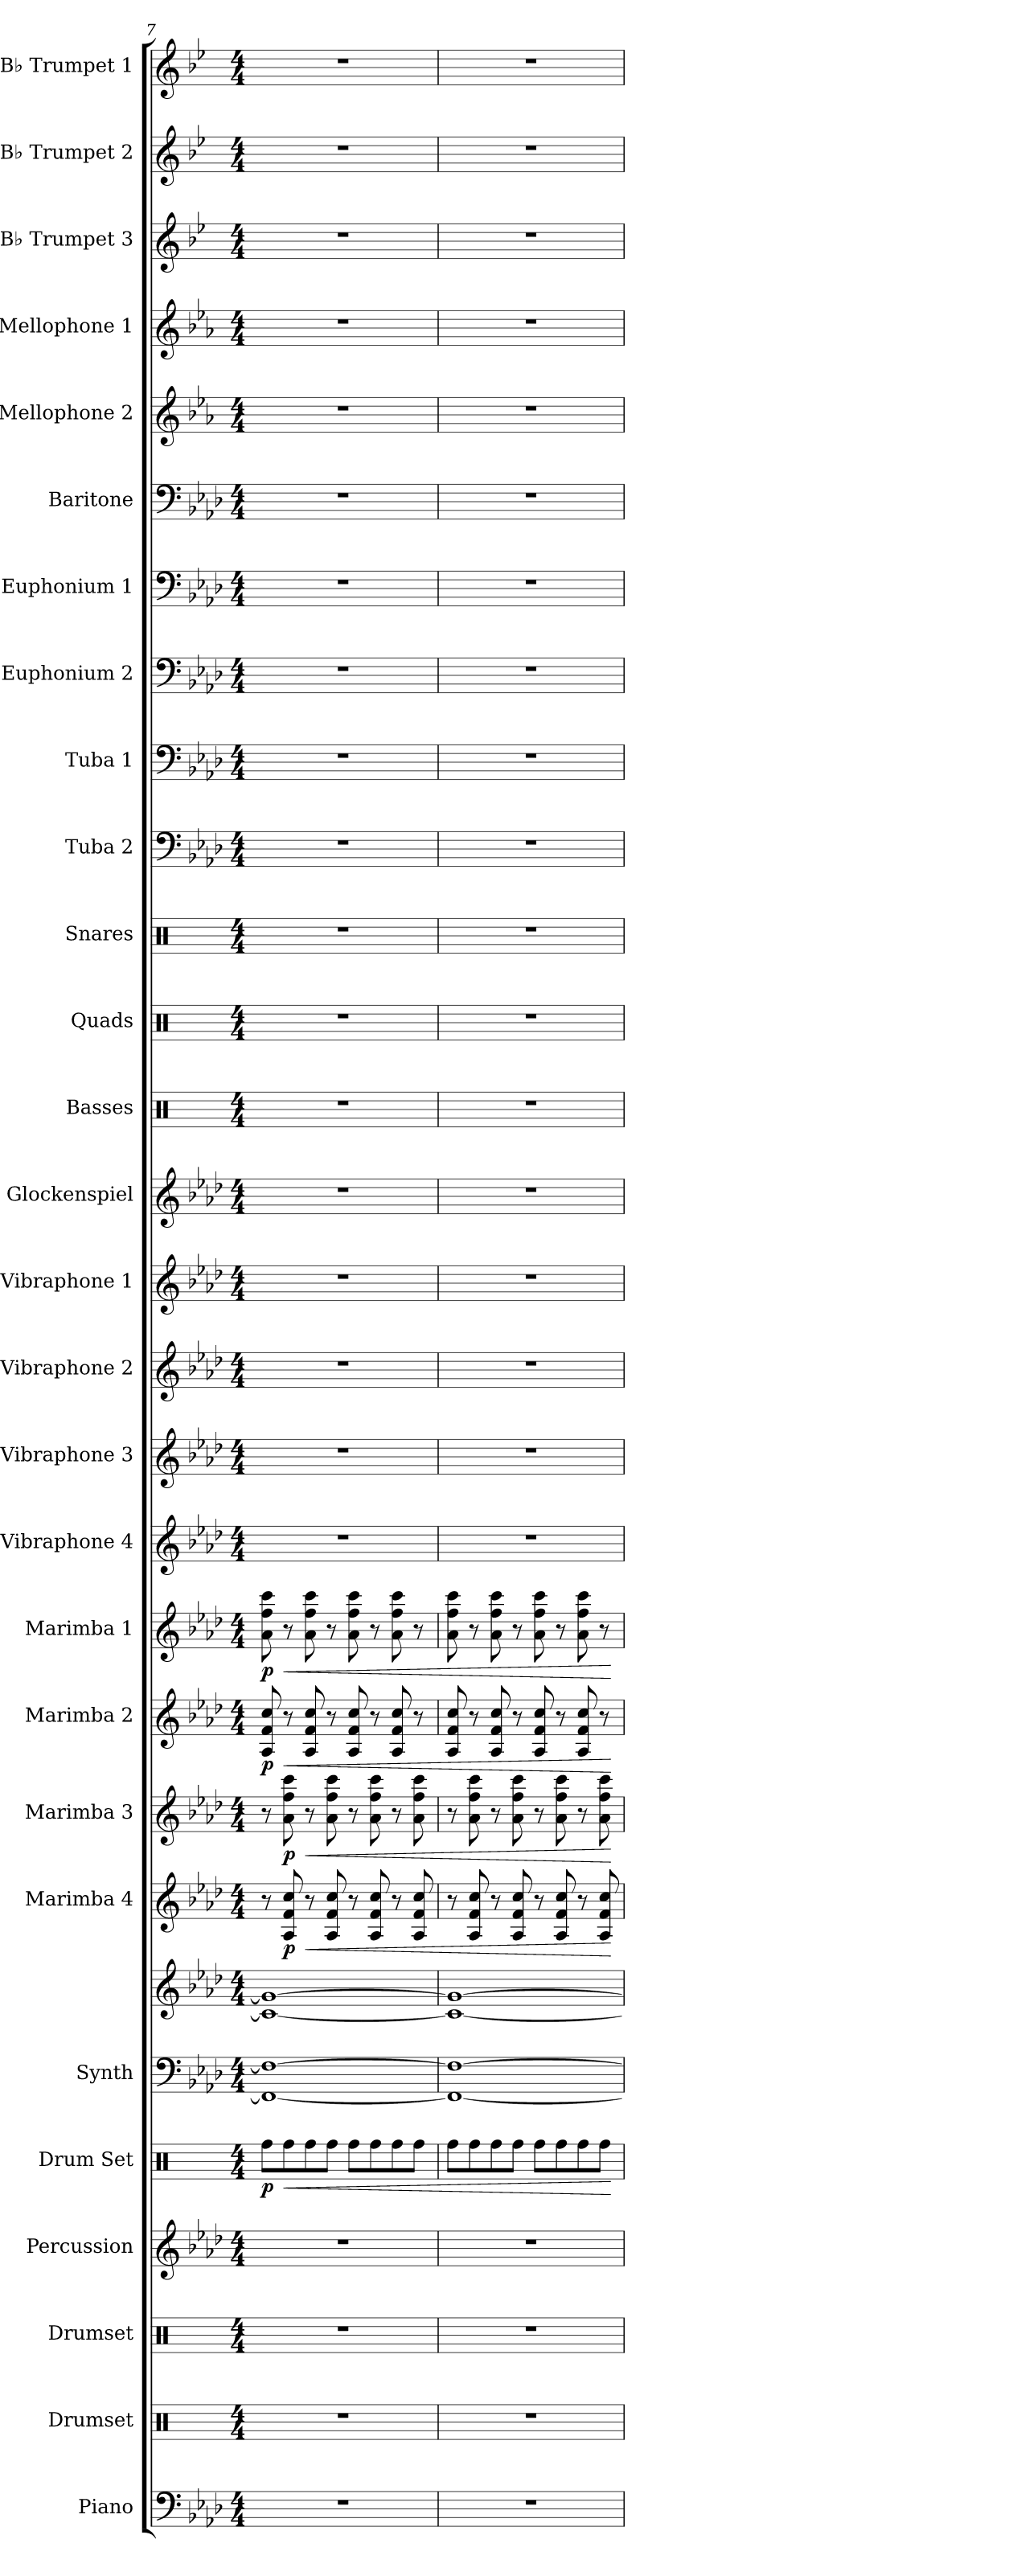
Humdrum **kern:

**kern	**kern	**kern	**kern	**kern	**dynam	**kern	**kern	**kern	**dynam	**kern	**dynam	**kern	**dynam	**kern	**dynam	**kern	**kern	**kern	**kern	**kern	**kern	**kern	**kern	**kern	**kern	**kern	**kern	**kern	**kern	**kern	**kern	**kern	**kern
*part28	*part27	*part26	*part25	*part24	*part24	*part23	*part23	*part22	*part22	*part21	*part21	*part20	*part20	*part19	*part19	*part18	*part17	*part16	*part15	*part14	*part13	*part12	*part11	*part10	*part9	*part8	*part7	*part6	*part5	*part4	*part3	*part2	*part1
*staff29	*staff28	*staff27	*staff26	*staff25	*staff25	*staff24	*staff23	*staff22	*staff22	*staff21	*staff21	*staff20	*staff20	*staff19	*staff19	*staff18	*staff17	*staff16	*staff15	*staff14	*staff13	*staff12	*staff11	*staff10	*staff9	*staff8	*staff7	*staff6	*staff5	*staff4	*staff3	*staff2	*staff1
*I"Piano	*I"Drumset	*I"Drumset	*I"Percussion	*I"Drum Set	*	*I"Synth	*	*I"Marimba 4	*	*I"Marimba 3	*	*I"Marimba 2	*	*I"Marimba 1	*	*I"Vibraphone 4	*I"Vibraphone 3	*I"Vibraphone 2	*I"Vibraphone 1	*I"Glockenspiel	*I"Basses	*I"Quads	*I"Snares	*I"Tuba 2	*I"Tuba 1	*I"Euphonium 2	*I"Euphonium 1	*I"Baritone	*I"Mellophone 2	*I"Mellophone 1	*I"B♭ Trumpet 3	*I"B♭ Trumpet 2	*I"B♭ Trumpet 1
*I'Pno.	*I'D. Set	*I'D. Set	*I'Perc.	*I'D. S.	*	*I'Synth	*	*I'Mrb. 4	*	*I'Mrb. 3	*	*I'Mrb. 2	*	*I'Mrb. 1	*	*I'Vibe. 4	*I'Vibe. 3	*I'Vibe. 2	*I'Vibe. 1	*I'Glock.	*I'B	*I'Q	*I'S	*I'Tuba 2	*I'Tuba 1	*I'Euph. 2	*I'Euph. 1	*I'Bar.	*I'Mello. 2	*I'Mello. 1	*I'B♭ Tpt. 3	*I'B♭ Tpt. 2	*I'B♭ Tpt. 1
*clefF4	*clefX	*clefX	*clefG2	*clefX	*	*clefF4	*clefG2	*clefG2	*	*clefG2	*	*clefG2	*	*clefG2	*	*clefG2	*clefG2	*clefG2	*clefG2	*clefG2	*clefX	*clefX	*clefX	*clefF4	*clefF4	*clefF4	*clefF4	*clefF4	*clefG2	*clefG2	*clefG2	*clefG2	*clefG2
*	*	*	*	*	*	*	*	*	*	*	*	*	*	*	*	*	*	*	*	*ITrd-14c-24	*	*	*	*	*	*	*	*	*ITrd4c7	*ITrd4c7	*ITrd1c2	*ITrd1c2	*ITrd1c2
*k[b-e-a-d-]	*k[]	*k[]	*k[b-e-a-d-]	*k[]	*	*k[b-e-a-d-]	*k[b-e-a-d-]	*k[b-e-a-d-]	*	*k[b-e-a-d-]	*	*k[b-e-a-d-]	*	*k[b-e-a-d-]	*	*k[b-e-a-d-]	*k[b-e-a-d-]	*k[b-e-a-d-]	*k[b-e-a-d-]	*k[b-e-a-d-]	*k[]	*k[]	*k[]	*k[b-e-a-d-]	*k[b-e-a-d-]	*k[b-e-a-d-]	*k[b-e-a-d-]	*k[b-e-a-d-]	*k[b-e-a-d-]	*k[b-e-a-d-]	*k[b-e-a-d-]	*k[b-e-a-d-]	*k[b-e-a-d-]
*M4/4	*M4/4	*M4/4	*M4/4	*M4/4	*	*M4/4	*M4/4	*M4/4	*	*M4/4	*	*M4/4	*	*M4/4	*	*M4/4	*M4/4	*M4/4	*M4/4	*M4/4	*M4/4	*M4/4	*M4/4	*M4/4	*M4/4	*M4/4	*M4/4	*M4/4	*M4/4	*M4/4	*M4/4	*M4/4	*M4/4
=7	=7	=7	=7	=7	=7	=7	=7	=7	=7	=7	=7	=7	=7	=7	=7	=7	=7	=7	=7	=7	=7	=7	=7	=7	=7	=7	=7	=7	=7	=7	=7	=7	=7
!	!	!	!	!	!LO:DY:b	!	!	!	!	!	!	!	!LO:DY:b	!	!LO:DY:b	!	!	!	!	!	!	!	!	!	!	!	!	!	!	!	!	!	!
1r	1r	1r	1r	8Rff\L	p	1FF_ 1F_	1c_ 1g_	8r	.	8r	.	8A-/ 8f/ 8cc/	p	8a-\ 8ff\ 8ccc\	p	1r	1r	1r	1r	1r	1r	1r	1r	1r	1r	1r	1r	1r	1r	1r	1r	1r	1r
!	!	!	!	!	!LO:HP:b	!	!	!	!LO:DY:b	!	!LO:DY:b	!	!LO:HP:b	!	!LO:HP:b	!	!	!	!	!	!	!	!	!	!	!	!	!	!	!	!	!	!
.	.	.	.	8Rff\	<	.	.	8A-/ 8f/ 8cc/	p	8a-\ 8ff\ 8ccc\	p	8r	<	8r	<	.	.	.	.	.	.	.	.	.	.	.	.	.	.	.	.	.	.
!	!	!	!	!	!	!	!	!	!LO:HP:b	!	!LO:HP:b	!	!	!	!	!	!	!	!	!	!	!	!	!	!	!	!	!	!	!	!	!	!
.	.	.	.	8Rff\	.	.	.	8r	<	8r	<	8A-/ 8f/ 8cc/	.	8a-\ 8ff\ 8ccc\	.	.	.	.	.	.	.	.	.	.	.	.	.	.	.	.	.	.	.
.	.	.	.	8Rff\J	.	.	.	8A-/ 8f/ 8cc/	.	8a-\ 8ff\ 8ccc\	.	8r	.	8r	.	.	.	.	.	.	.	.	.	.	.	.	.	.	.	.	.	.	.
.	.	.	.	8Rff\L	.	.	.	8r	.	8r	.	8A-/ 8f/ 8cc/	.	8a-\ 8ff\ 8ccc\	.	.	.	.	.	.	.	.	.	.	.	.	.	.	.	.	.	.	.
.	.	.	.	8Rff\	.	.	.	8A-/ 8f/ 8cc/	.	8a-\ 8ff\ 8ccc\	.	8r	.	8r	.	.	.	.	.	.	.	.	.	.	.	.	.	.	.	.	.	.	.
.	.	.	.	8Rff\	.	.	.	8r	.	8r	.	8A-/ 8f/ 8cc/	.	8a-\ 8ff\ 8ccc\	.	.	.	.	.	.	.	.	.	.	.	.	.	.	.	.	.	.	.
.	.	.	.	8Rff\J	.	.	.	8A-/ 8f/ 8cc/	.	8a-\ 8ff\ 8ccc\	.	8r	.	8r	.	.	.	.	.	.	.	.	.	.	.	.	.	.	.	.	.	.	.
=8	=8	=8	=8	=8	=8	=8	=8	=8	=8	=8	=8	=8	=8	=8	=8	=8	=8	=8	=8	=8	=8	=8	=8	=8	=8	=8	=8	=8	=8	=8	=8	=8	=8
1r	1r	1r	1r	8Rff\L	.	1FF_ 1F_	1c_ 1g_	8r	.	8r	.	8A-/ 8f/ 8cc/	.	8a-\ 8ff\ 8ccc\	.	1r	1r	1r	1r	1r	1r	1r	1r	1r	1r	1r	1r	1r	1r	1r	1r	1r	1r
.	.	.	.	8Rff\	.	.	.	8A-/ 8f/ 8cc/	.	8a-\ 8ff\ 8ccc\	.	8r	.	8r	.	.	.	.	.	.	.	.	.	.	.	.	.	.	.	.	.	.	.
.	.	.	.	8Rff\	.	.	.	8r	.	8r	.	8A-/ 8f/ 8cc/	.	8a-\ 8ff\ 8ccc\	.	.	.	.	.	.	.	.	.	.	.	.	.	.	.	.	.	.	.
.	.	.	.	8Rff\J	.	.	.	8A-/ 8f/ 8cc/	.	8a-\ 8ff\ 8ccc\	.	8r	.	8r	.	.	.	.	.	.	.	.	.	.	.	.	.	.	.	.	.	.	.
.	.	.	.	8Rff\L	.	.	.	8r	.	8r	.	8A-/ 8f/ 8cc/	.	8a-\ 8ff\ 8ccc\	.	.	.	.	.	.	.	.	.	.	.	.	.	.	.	.	.	.	.
.	.	.	.	8Rff\	.	.	.	8A-/ 8f/ 8cc/	.	8a-\ 8ff\ 8ccc\	.	8r	.	8r	.	.	.	.	.	.	.	.	.	.	.	.	.	.	.	.	.	.	.
.	.	.	.	8Rff\	.	.	.	8r	.	8r	.	8A-/ 8f/ 8cc/	.	8a-\ 8ff\ 8ccc\	.	.	.	.	.	.	.	.	.	.	.	.	.	.	.	.	.	.	.
.	.	.	.	8Rff\J	.	.	.	8A-/ 8f/ 8cc/	.	8a-\ 8ff\ 8ccc\	.	8r	.	8r	.	.	.	.	.	.	.	.	.	.	.	.	.	.	.	.	.	.	.
.	.	.	.	.	[	.	.	.	[	.	[	.	[	.	[	.	.	.	.	.	.	.	.	.	.	.	.	.	.	.	.	.	.
=	=	=	=	=	=	=	=	=	=	=	=	=	=	=	=	=	=	=	=	=	=	=	=	=	=	=	=	=	=	=	=	=	=
*-	*-	*-	*-	*-	*-	*-	*-	*-	*-	*-	*-	*-	*-	*-	*-	*-	*-	*-	*-	*-	*-	*-	*-	*-	*-	*-	*-	*-	*-	*-	*-	*-	*-
